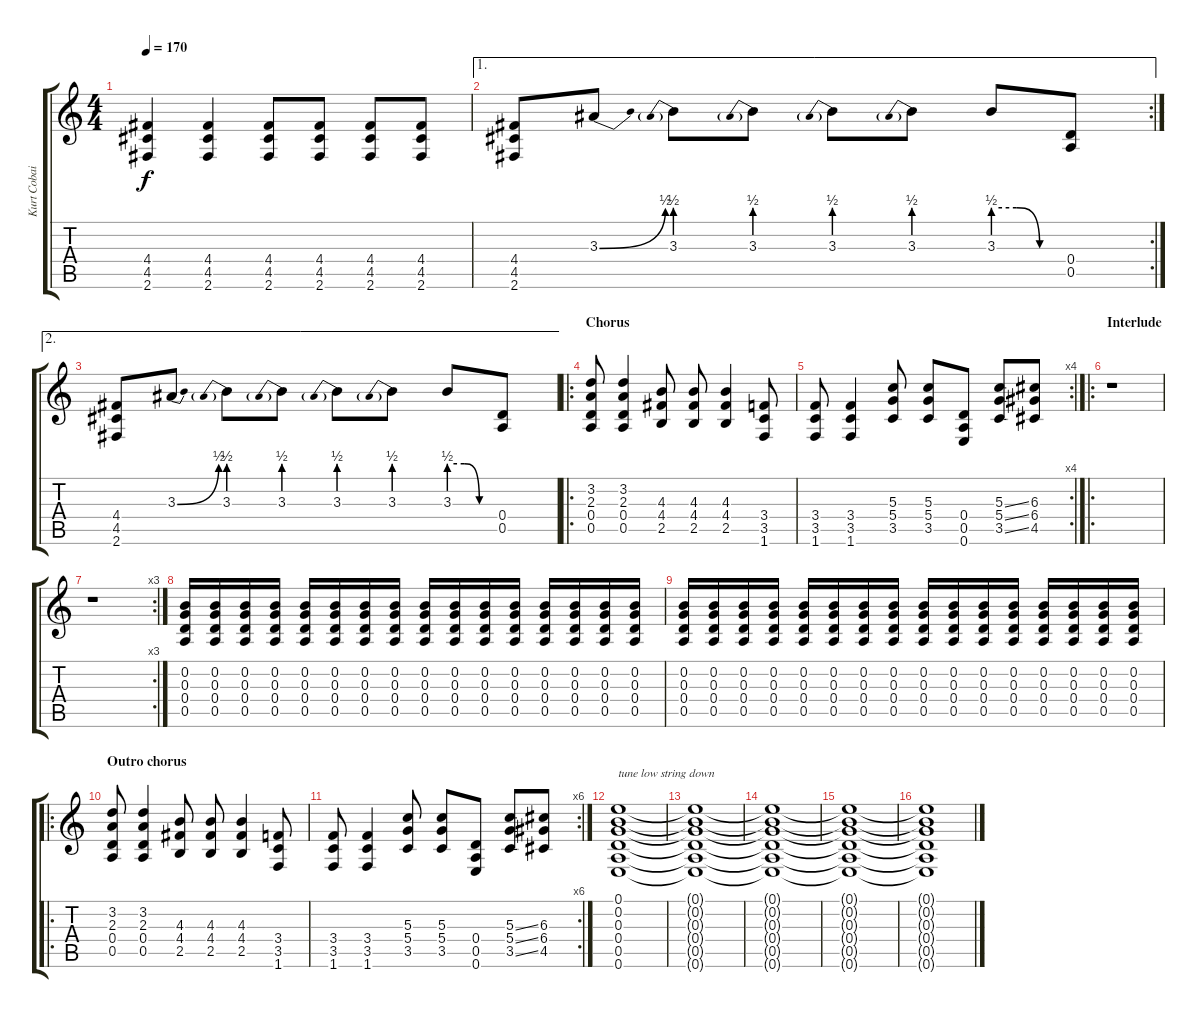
\track ("Kurt Cobain" "Kurt Cobai") {instrument distortionguitar}
\staff {score tabs}
\tuning (E4 B3 G3 D3 A2 E2) {hide}
\ts (4 4)
\tempo 170
\clef g2
\ks c
(4.4 4.5 2.6).4{dy f} (4.4 4.5 2.6).4 (4.4 4.5 2.6).8 (4.4 4.5 2.6).8 (4.4 4.5 2.6).8 (4.4 4.5 2.6).8 |
\ae 1
\rc 2
(4.4 4.5 2.6).8 3.3{be (bend 0 0 60 2)}.8 3.3{be (prebend 0 2 60 2)}.8 3.3{be (prebend 0 2 60 2)}.8 3.3{be (prebend 0 2 60 2)}.8 3.3{be (prebend 0 2 60 2)}.8 3.3{be (custom 0 2 20 2 40 0 60 0)}.8 (0.4 0.5).8 |
\ae 2
(4.4 4.5 2.6).8 3.3{be (bend 0 0 60 2)}.8 3.3{be (prebend 0 2 60 2)}.8 3.3{be (prebend 0 2 60 2)}.8 3.3{be (prebend 0 2 60 2)}.8 3.3{be (prebend 0 2 60 2)}.8 3.3{be (custom 0 2 20 2 40 0 60 0)}.8 (0.4 0.5).8 |
\ro
\section ("" "Chorus")
(3.2 2.3 0.4 0.5).8 (3.2 2.3 0.4 0.5).4 (4.3 4.4 2.5).8 (4.3 4.4 2.5).8 (4.3 4.4 2.5).4 (3.4 3.5 1.6).8 |
\rc 4
(3.4 3.5 1.6).8 (3.4 3.5 1.6).4 (5.3 5.4 3.5).8 (5.3 5.4 3.5).8 (0.4 0.5 0.6).8 (5.3{ss} 5.4{ss} 3.5{ss}).8 (6.3 6.4 4.5).8 |
\ro
\section ("" "Interlude")
r.1 |
\rc 3
r.1 |
(0.2 0.3 0.4 0.5).16 (0.2 0.3 0.4 0.5).16 (0.2 0.3 0.4 0.5).16 (0.2 0.3 0.4 0.5).16 (0.2 0.3 0.4 0.5).16 (0.2 0.3 0.4 0.5).16 (0.2 0.3 0.4 0.5).16 (0.2 0.3 0.4 0.5).16 (0.2 0.3 0.4 0.5).16 (0.2 0.3 0.4 0.5).16 (0.2 0.3 0.4 0.5).16 (0.2 0.3 0.4 0.5).16 (0.2 0.3 0.4 0.5).16 (0.2 0.3 0.4 0.5).16 (0.2 0.3 0.4 0.5).16 (0.2 0.3 0.4 0.5).16 |
(0.2 0.3 0.4 0.5).16 (0.2 0.3 0.4 0.5).16 (0.2 0.3 0.4 0.5).16 (0.2 0.3 0.4 0.5).16 (0.2 0.3 0.4 0.5).16 (0.2 0.3 0.4 0.5).16 (0.2 0.3 0.4 0.5).16 (0.2 0.3 0.4 0.5).16 (0.2 0.3 0.4 0.5).16 (0.2 0.3 0.4 0.5).16 (0.2 0.3 0.4 0.5).16 (0.2 0.3 0.4 0.5).16 (0.2 0.3 0.4 0.5).16 (0.2 0.3 0.4 0.5).16 (0.2 0.3 0.4 0.5).16 (0.2 0.3 0.4 0.5).16 |
\ro
\section ("" "Outro chorus")
(3.2 2.3 0.4 0.5).8 (3.2 2.3 0.4 0.5).4 (4.3 4.4 2.5).8 (4.3 4.4 2.5).8 (4.3 4.4 2.5).4 (3.4 3.5 1.6).8 |
\rc 6
(3.4 3.5 1.6).8 (3.4 3.5 1.6).4 (5.3 5.4 3.5).8 (5.3 5.4 3.5).8 (0.4 0.5 0.6).8 (5.3{ss} 5.4{ss} 3.5{ss}).8 (6.3 6.4 4.5).8 |
(0.1 0.2 0.3 0.4 0.5 0.6).1{txt "tune low string down"} |
(0.1{t} 0.2{t} 0.3{t} 0.4{t} 0.5{t} 0.6{t}).1 |
(0.1{t} 0.2{t} 0.3{t} 0.4{t} 0.5{t} 0.6{t}).1 |
(0.1{t} 0.2{t} 0.3{t} 0.4{t} 0.5{t} 0.6{t}).1 |
(0.1{t} 0.2{t} 0.3{t} 0.4{t} 0.5{t} 0.6{t}).1
